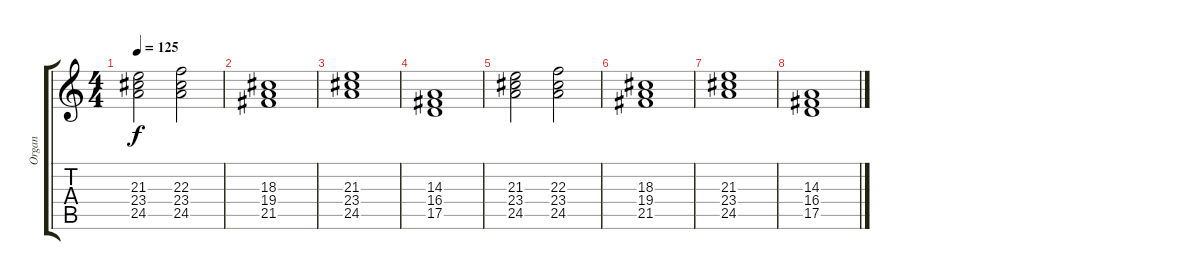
\track ("Organ" "Organ") {instrument drawbarorgan}
\staff {score tabs}
\tuning (E4 B3 G3 D3 A2 E2) {hide}
\ts (4 4)
\tempo 125
\clef g2
\ks c
(21.3 23.4 24.5).2{dy f} (22.3 23.4 24.5).2 |
(18.3 19.4 21.5).1 |
(21.3 23.4 24.5).1 |
(14.3 16.4 17.5).1 |
(21.3 23.4 24.5).2 (22.3 23.4 24.5).2 |
(18.3 19.4 21.5).1 |
(21.3 23.4 24.5).1 |
(14.3 16.4 17.5).1
